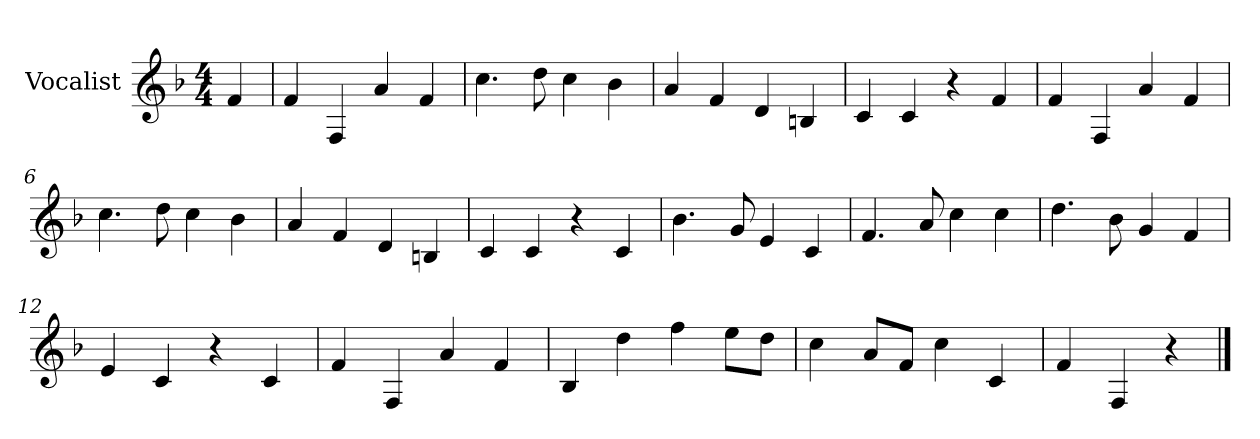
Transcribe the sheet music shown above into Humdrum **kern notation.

**kern
*part1
*staff1
*I"Vocalist
*k[b-]
*F:
*M4/4
=
4f
=1
4f
4F
4a
4f
=2
4.cc
8dd
4cc
4b-
=3
4a
4f
4d
4Bn
=4
4c
4c
4r
4f
=5
4f
4F
4a
4f
=6
4.cc
8dd
4cc
4b-
=7
4a
4f
4d
4Bn
=8
4c
4c
4r
4c
=9
4.b-
8g
4e
4c
=10
4.f
8a
4cc
4cc
=11
4.dd
8b-
4g
4f
=12
4e
4c
4r
4c
=13
4f
4F
4a
4f
=14
4B-
4dd
4ff
8eeL
8ddJ
=15
4cc
8aL
8fJ
4cc
4c
=16
4f
4F
4r
==
*-
